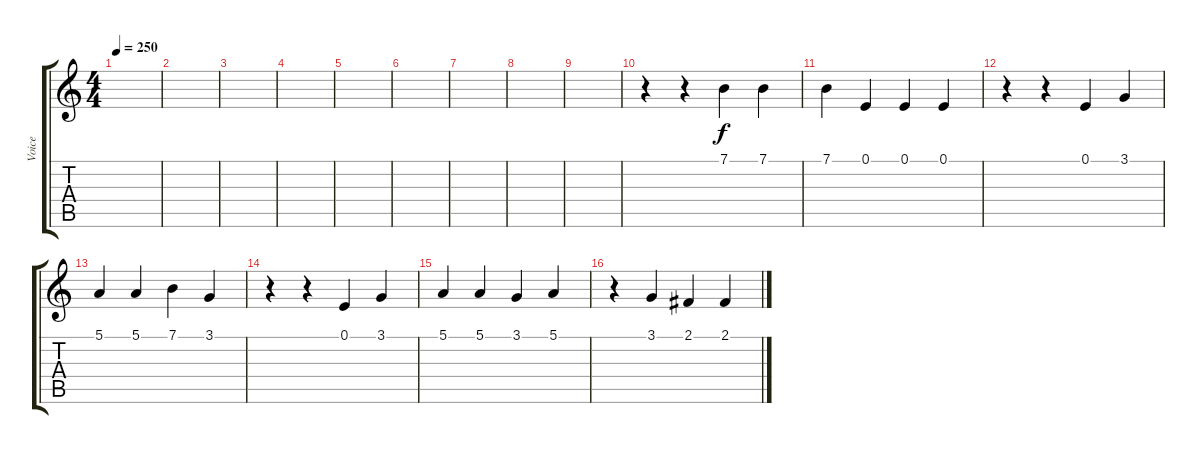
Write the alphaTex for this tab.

\track ("Voice" "Voice") {instrument flute}
\staff {score tabs}
\tuning (E4 B3 G3 D3 A2 E2) {hide}
\ts (4 4)
\tempo 250
\clef g2
\ks c
|
|
|
|
|
|
|
|
|
r.4 r.4 7.1.4 7.1.4 |
7.1.4 0.1.4 0.1.4 0.1.4 |
r.4 r.4 0.1.4 3.1.4 |
5.1.4 5.1.4 7.1.4 3.1.4 |
r.4 r.4 0.1.4 3.1.4 |
5.1.4 5.1.4 3.1.4 5.1.4 |
r.4 3.1.4 2.1.4 2.1.4
